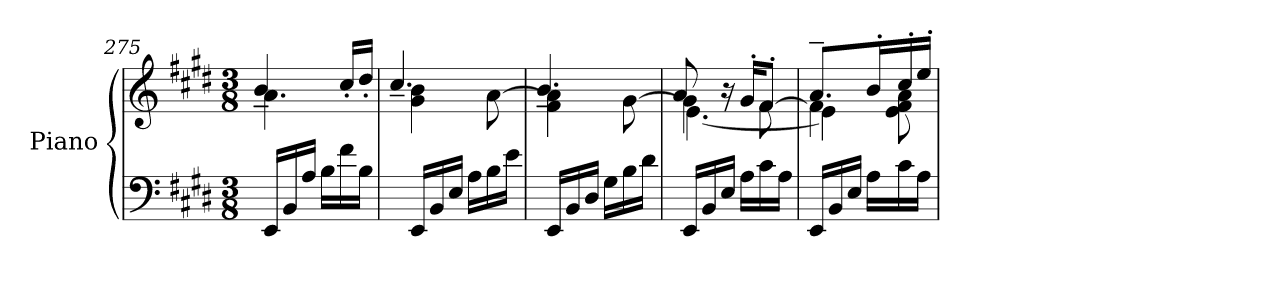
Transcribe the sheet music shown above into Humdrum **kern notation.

**kern	**kern
*part1	*part1
*staff2	*staff1
*I"Piano	*
*I'Pno.	*
!!LO:LB:g=z
*clefF4	*clefG2
*k[f#c#g#d#]	*k[f#c#g#d#]
*M3/8	*M3/8
=275	=275
*	*^
16EE/LL	4.a\	4b~/
16BB/	.	.
16A/JJ	.	.
16B\LL	.	.
16f#\	.	16cc#'/LL
16B\JJ	.	16dd#'/JJ
=276	=276	=276
16EE/LL	4g#\ 4b\	4.cc#~/
16BB/	.	.
16E/JJ	.	.
16A\LL	.	.
16B\	[8a\	.
16e\JJ	.	.
=277	=277	=277
16EE/LL	4f#\ 4a\]	4.b~/
16BB/	.	.
16D#/JJ	.	.
16G#\LL	.	.
16B\	[8g#\	.
16d#\JJ	.	.
=278	=278	=278
*	*	*^
16EE/LL	4g#\]	[4.e\	8a/
16BB/	.	.	.
16E/JJ	.	.	16r
16A\LL	.	.	16g#'/KL
16c#\	[8f#\	.	8f#'/J
16A\JJ	.	.	.
=279	=279	=279	=279
16EE/LL	4f#\]	4e\]	8.a~/L
16BB/	.	.	.
16E/JJ	.	.	.
16A\LL	.	.	16b'/L
16c#\	8e\ 8f#\ 8a\	8ryy	16cc#'/
16A\JJ	.	.	16ee'/JJ
*	*v	*v	*v
=	=
*-	*-
